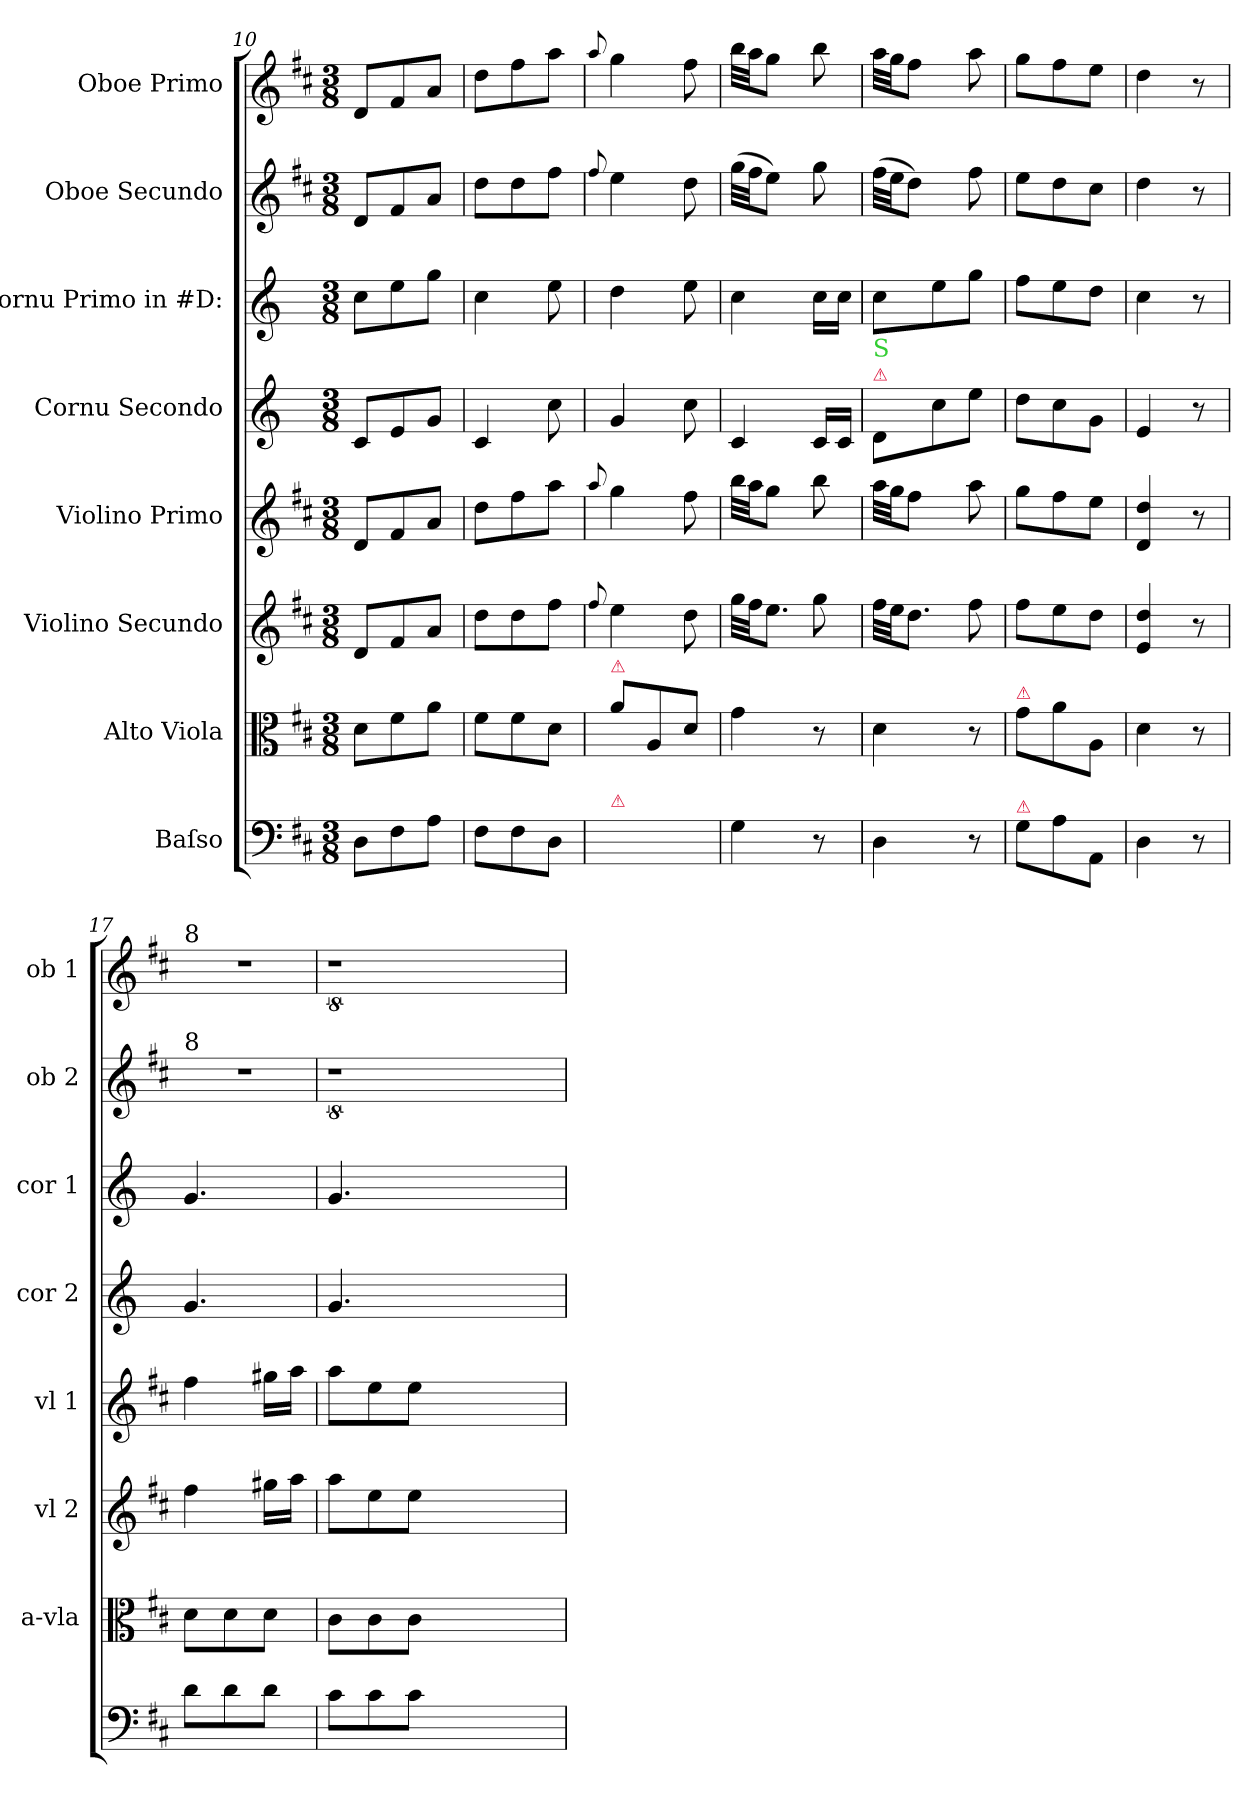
**kern	**kern	**kern	**kern	**kern	**kern	**kern	**kern
*part8	*part7	*part6	*part5	*part4	*part3	*part2	*part1
*staff8	*staff7	*staff6	*staff5	*staff4	*staff3	*staff2	*staff1
*I"Baſso	*I"Alto Viola	*I"Violino Secundo	*I"Violino Primo	*I"Cornu Secondo	*I"Cornu Primo in #D:	*I"Oboe Secundo	*I"Oboe Primo
*	*I'a-vla	*I'vl 2	*I'vl 1	*I'cor 2	*I'cor 1	*I'ob 2	*I'ob 1
*clefF4	*clefC3	*clefG2	*clefG2	*clefG2	*clefG2	*clefG2	*clefG2
*	*	*	*	*ITrd6c10	*ITrd6c10	*	*
*k[f#c#]	*k[f#c#]	*k[f#c#]	*k[f#c#]	*k[f#c#]	*k[f#c#]	*k[f#c#]	*k[f#c#]
*D:	*D:	*D:	*D:	*D:	*D:	*D:	*D:
*M3/8	*M3/8	*M3/8	*M3/8	*M3/8	*M3/8	*M3/8	*M3/8
=10	=10	=10	=10	=10	=10	=10	=10
8D\L	8d\L	8d/L	8d/L	8D/L	8d\L	8d/L	8d/L
8F#\	8f#\	8f#/	8f#/	8F#/	8f#\	8f#/	8f#/
8A\J	8a\J	8a/J	8a/J	8A/J	8a\J	8a/J	8a/J
=11	=11	=11	=11	=11	=11	=11	=11
8F#\L	8f#\L	8dd\L	8dd\L	4D/	4d\	8dd\L	8dd\L
8F#\	8f#\	8dd\	8ff#\	.	.	8dd\	8ff#\
8D\J	8d\J	8ff#\J	8aa\J	8d\	8f#\	8ff#\J	8aa\J
=12	=12	=12	=12	=12	=12	=12	=12
.	.	8qqff#/	8qqaa/	.	.	8qqff#/	8qqaa/
!	!LO:TX:a:color=crimson:t=⚠	!	!	!	!	!	!
!LO:TX:a:color=crimson:t=⚠	!	!	!	!	!	!	!
8A\Lyy	8a\L	4ee\	4gg\	4A/	4e\	4ee\	4gg\
8AA\yy	8A/	.	.	.	.	.	.
8D\Jyy	8d/J	8dd\	8ff#\	8d\	8f#\	8dd\	8ff#\
=13	=13	=13	=13	=13	=13	=13	=13
4G\	4g\	32gg\LLL	32bb\LLL	4D/	4d\	(32gg\LLL	32bb\LLL
.	.	32ff#\JJ	32aa\JJ	.	.	32ff#\JJ	32aa\JJ
!	!	!	!LO:N:vis=8	!	!	!LO:N:vis=8	!LO:N:vis=8
.	.	8.ee\J	8.gg\J	.	.	8.ee\J)	8.gg\J
8r	8r	8gg\	8bb\	16D/LL	16d\LL	8gg\	8bb\
.	.	.	.	16D/JJ	16d\JJ	.	.
=14	=14	=14	=14	=14	=14	=14	=14
!	!	!	!	!LO:TX:a:color=crimson:t=⚠	!	!	!
!	!	!	!	!LO:TX:a:color=limegreen:t=S	!	!	!
4D\	4d\	32ff#\LLL	32aa\LLL	8E/L	8d\L	(32ff#\LLL	32aa\LLL
.	.	32ee\JJ	32gg\JJ	.	.	32ee\JJ	32gg\JJ
!	!	!	!LO:N:vis=8	!	!	!LO:N:vis=8	!LO:N:vis=8
.	.	8.dd\J	8.ff#\J	.	.	8.dd\J)	8.ff#\J
.	.	.	.	8d\	8f#\	.	.
8r	8r	8ff#\	8aa\	8f#\J	8a\J	8ff#\	8aa\
=15	=15	=15	=15	=15	=15	=15	=15
!	!LO:TX:a:color=crimson:t=⚠	!	!	!	!	!	!
!LO:TX:a:color=crimson:t=⚠	!	!	!	!	!	!	!
8G\L	8g\L	8ff#\L	8gg\L	8e\L	8g\L	8ee\L	8gg\L
8A\	8a\	8ee\	8ff#\	8d\	8f#\	8dd\	8ff#\
8AA/J	8A/J	8dd\J	8ee\J	8A\J	8e\J	8cc#\J	8ee\J
=16	=16	=16	=16	=16	=16	=16	=16
4D\	4d\	4e/ 4dd/	4d/ 4dd/	4F#/	4d\	4dd\	4dd\
8r	8r	8r	8r	8r	8r	8r	8r
=17	=17	=17	=17	=17	=17	=17	=17
!	!	!	!	!	!	!	!LO:TX:a:t=8
!	!	!	!	!	!	!LO:TX:a:t=8	!
8d\L	8d\L	4ff#\	4ff#\	4.A/	4.A/	4.r	4.r
8d\	8d\	.	.	.	.	.	.
8d\J	8d\J	16gg#X\LL	16gg#X\LL	.	.	.	.
.	.	16aa\JJ	16aa\JJ	.	.	.	.
=18	=18	=18	=18	=18	=18	=18	=18
8c#\L	8c#\L	8aa\L	8aa\L	4.A/	4.A/	8%9r	8%9r
8c#\	8c#\	8ee\	8ee\	.	.	.	.
8c#\J	8c#\J	8ee\J	8ee\J	.	.	.	.
2.ryy	2.ryy	2.ryy	2.ryy	2.ryy	2.ryy	.	.
=	=	=	=	=	=	=	=
*-	*-	*-	*-	*-	*-	*-	*-
